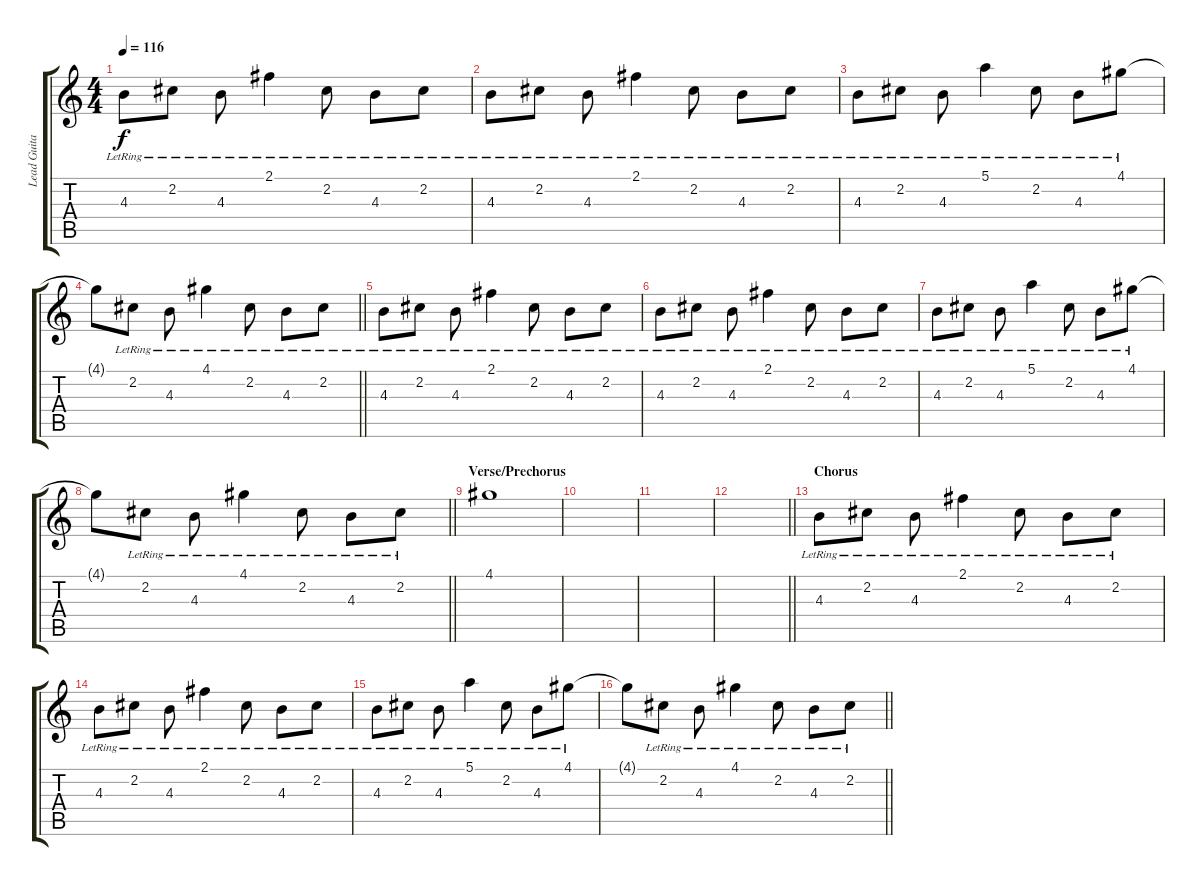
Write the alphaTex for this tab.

\track ("Lead Guitar" "Lead Guita") {instrument electricguitarclean}
\staff {score tabs}
\tuning (E4 B3 G3 D3 A2 E2) {hide}
\ts (4 4)
\tempo 116
\clef g2
\ks c
4.3{lr}.8{dy f} 2.2{lr}.8 4.3{lr}.8 2.1{lr}.4 2.2{lr}.8 4.3{lr}.8 2.2{lr}.8 |
4.3{lr}.8 2.2{lr}.8 4.3{lr}.8 2.1{lr}.4 2.2{lr}.8 4.3{lr}.8 2.2{lr}.8 |
4.3{lr}.8 2.2{lr}.8 4.3{lr}.8 5.1{lr}.4 2.2{lr}.8 4.3{lr}.8 4.1{lr}.8 |
\barLineRight lightlight
4.1{t}.8 2.2{lr}.8 4.3{lr}.8 4.1{lr}.4 2.2{lr}.8 4.3{lr}.8 2.2{lr}.8 |
4.3{lr}.8 2.2{lr}.8 4.3{lr}.8 2.1{lr}.4 2.2{lr}.8 4.3{lr}.8 2.2{lr}.8 |
4.3{lr}.8 2.2{lr}.8 4.3{lr}.8 2.1{lr}.4 2.2{lr}.8 4.3{lr}.8 2.2{lr}.8 |
4.3{lr}.8 2.2{lr}.8 4.3{lr}.8 5.1{lr}.4 2.2{lr}.8 4.3{lr}.8 4.1{lr}.8 |
\barLineRight lightlight
4.1{t}.8 2.2{lr}.8 4.3{lr}.8 4.1{lr}.4 2.2{lr}.8 4.3{lr}.8 2.2{lr}.8 |
\section ("" "Verse/Prechorus")
4.1.1 |
|
|
\barLineRight lightlight
|
\section ("" "Chorus")
4.3{lr}.8 2.2{lr}.8 4.3{lr}.8 2.1{lr}.4 2.2{lr}.8 4.3{lr}.8 2.2{lr}.8 |
4.3{lr}.8 2.2{lr}.8 4.3{lr}.8 2.1{lr}.4 2.2{lr}.8 4.3{lr}.8 2.2{lr}.8 |
4.3{lr}.8 2.2{lr}.8 4.3{lr}.8 5.1{lr}.4 2.2{lr}.8 4.3{lr}.8 4.1{lr}.8 |
\barLineRight lightlight
4.1{t}.8 2.2{lr}.8 4.3{lr}.8 4.1{lr}.4 2.2{lr}.8 4.3{lr}.8 2.2{lr}.8
